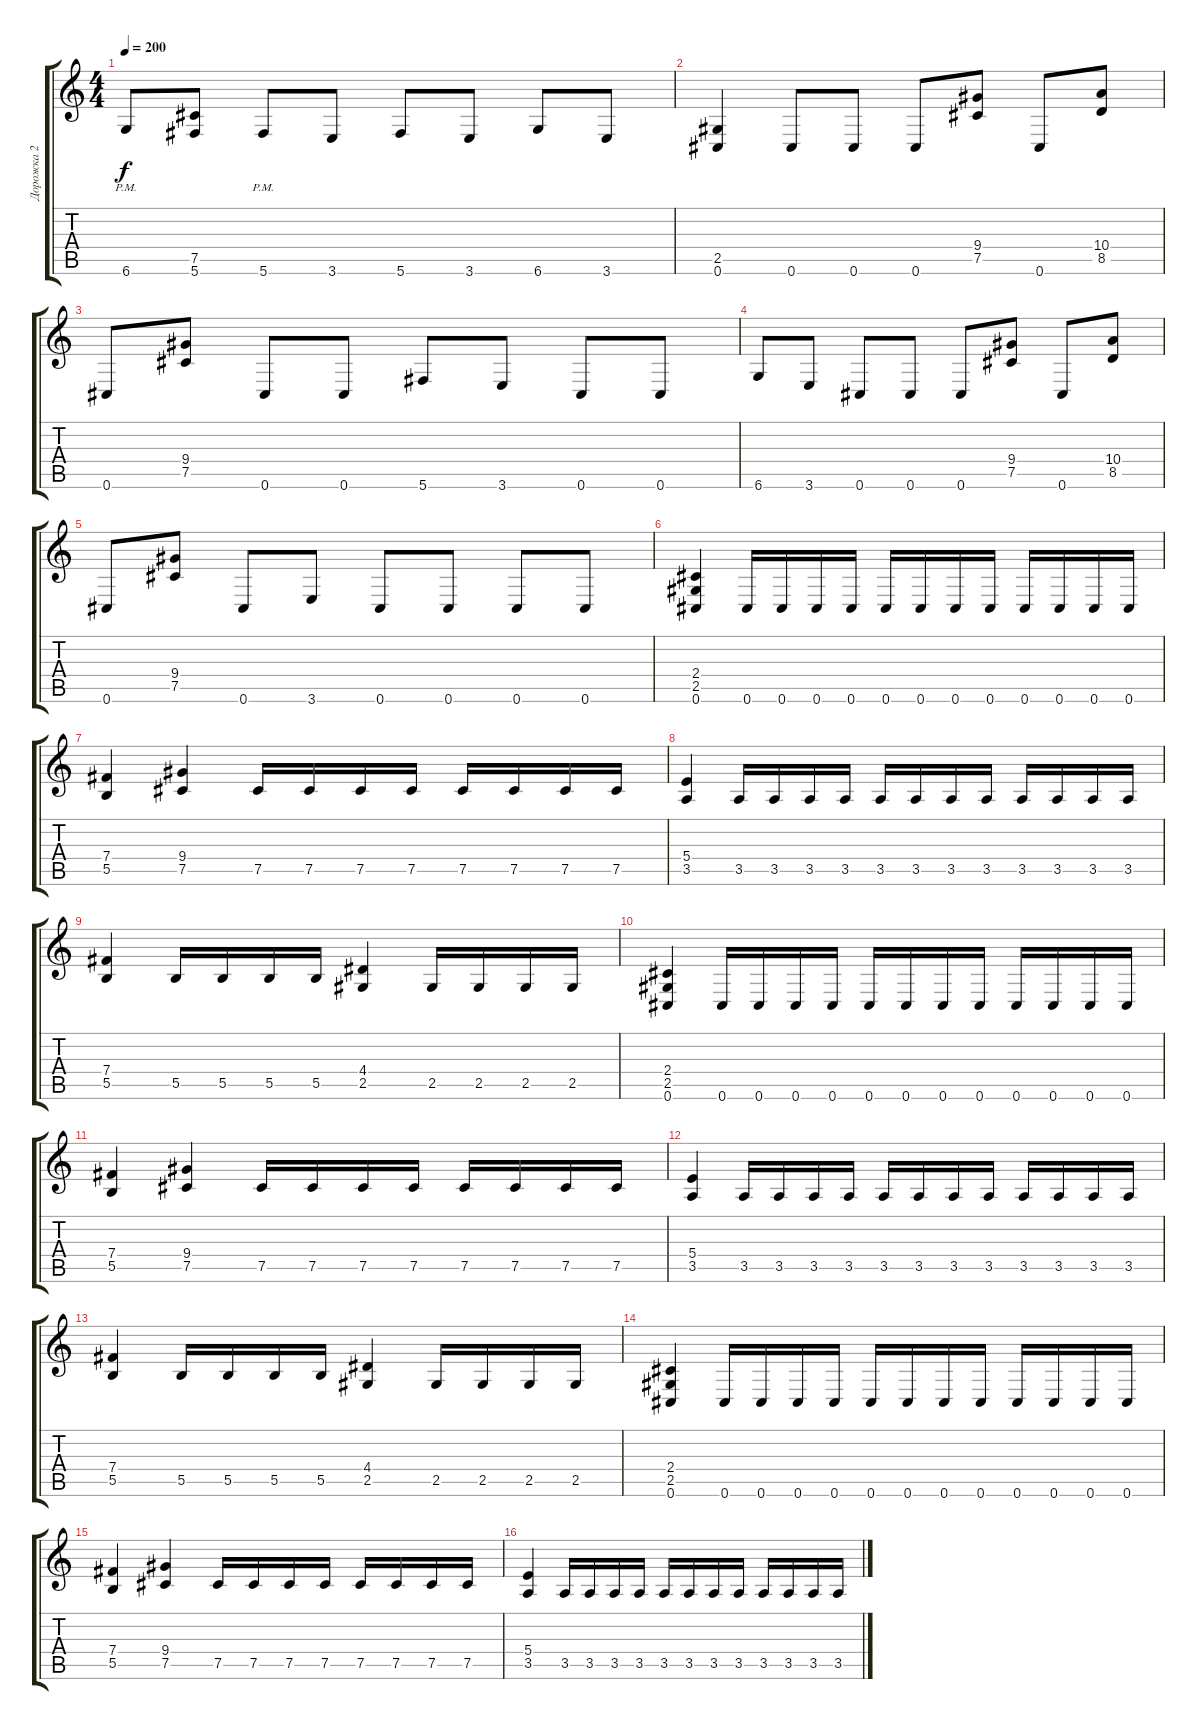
\track ("Дорожка 2" "Дорожка 2") {instrument distortionguitar}
\staff {score tabs}
\tuning (Db4 Ab3 E3 B2 Gb2 Db2) {hide}
\ts (4 4)
\tempo 200
\clef g2
\ks c
6.6{pm}.8{dy f} (7.5 5.6).8 5.6{pm}.8 3.6.8 5.6.8 3.6.8 6.6.8 3.6.8 |
(2.5 0.6).4 0.6.8 0.6.8 0.6.8 (9.4 7.5).8 0.6.8 (10.4 8.5).8 |
0.6.8 (9.4 7.5).8 0.6.8 0.6.8 5.6.8 3.6.8 0.6.8 0.6.8 |
6.6.8 3.6.8 0.6.8 0.6.8 0.6.8 (9.4 7.5).8 0.6.8 (10.4 8.5).8 |
0.6.8 (9.4 7.5).8 0.6.8 3.6.8 0.6.8 0.6.8 0.6.8 0.6.8 |
(2.4 2.5 0.6).4 0.6.16 0.6.16 0.6.16 0.6.16 0.6.16 0.6.16 0.6.16 0.6.16 0.6.16 0.6.16 0.6.16 0.6.16 |
(7.4 5.5).4 (9.4 7.5).4 7.5.16 7.5.16 7.5.16 7.5.16 7.5.16 7.5.16 7.5.16 7.5.16 |
(5.4 3.5).4 3.5.16 3.5.16 3.5.16 3.5.16 3.5.16 3.5.16 3.5.16 3.5.16 3.5.16 3.5.16 3.5.16 3.5.16 |
(7.4 5.5).4 5.5.16 5.5.16 5.5.16 5.5.16 (4.4 2.5).4 2.5.16 2.5.16 2.5.16 2.5.16 |
(2.4 2.5 0.6).4 0.6.16 0.6.16 0.6.16 0.6.16 0.6.16 0.6.16 0.6.16 0.6.16 0.6.16 0.6.16 0.6.16 0.6.16 |
(7.4 5.5).4 (9.4 7.5).4 7.5.16 7.5.16 7.5.16 7.5.16 7.5.16 7.5.16 7.5.16 7.5.16 |
(5.4 3.5).4 3.5.16 3.5.16 3.5.16 3.5.16 3.5.16 3.5.16 3.5.16 3.5.16 3.5.16 3.5.16 3.5.16 3.5.16 |
(7.4 5.5).4 5.5.16 5.5.16 5.5.16 5.5.16 (4.4 2.5).4 2.5.16 2.5.16 2.5.16 2.5.16 |
(2.4 2.5 0.6).4 0.6.16 0.6.16 0.6.16 0.6.16 0.6.16 0.6.16 0.6.16 0.6.16 0.6.16 0.6.16 0.6.16 0.6.16 |
(7.4 5.5).4 (9.4 7.5).4 7.5.16 7.5.16 7.5.16 7.5.16 7.5.16 7.5.16 7.5.16 7.5.16 |
(5.4 3.5).4 3.5.16 3.5.16 3.5.16 3.5.16 3.5.16 3.5.16 3.5.16 3.5.16 3.5.16 3.5.16 3.5.16 3.5.16
